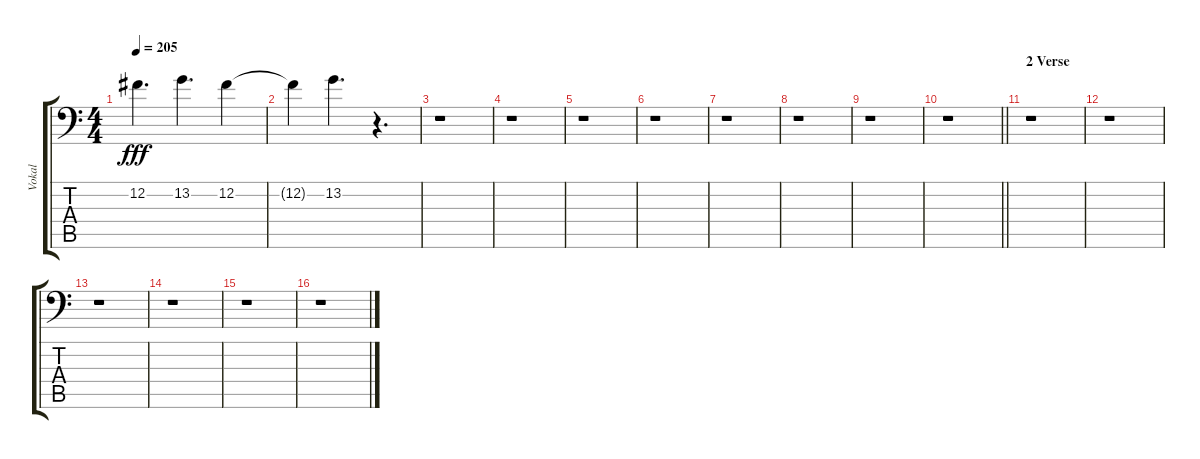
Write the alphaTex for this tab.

\track ("Vokal" "Vokal") {instrument lead2sawtooth}
\staff {score tabs}
\tuning (B3 Gb3 D3 A2 E2 A1) {hide}
\ts (4 4)
\tempo 205
\clef f4
\ks c
12.2.4{d dy fff} 13.2.4{d} 12.2.4 |
12.2{t}.4 13.2.4{d} r.4{d} |
r.1 |
r.1 |
r.1 |
r.1 |
r.1 |
r.1 |
r.1 |
\barLineRight lightlight
r.1 |
\section ("" "2 Verse")
r.1 |
r.1 |
r.1 |
r.1 |
r.1 |
r.1
